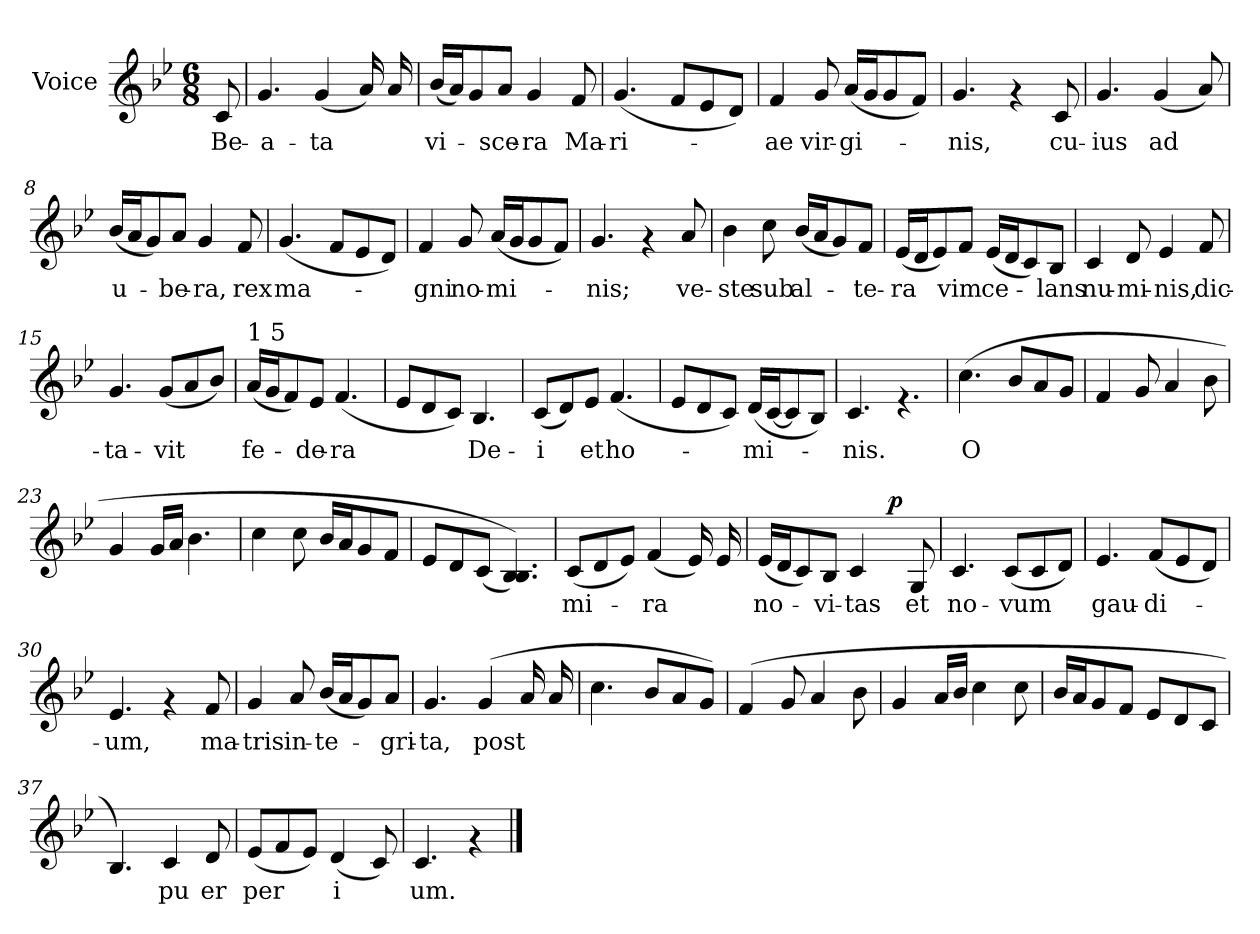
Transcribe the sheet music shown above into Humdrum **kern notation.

**kern	**text	**dynam
*part1	*part1	*part1
*staff1	*staff1	*staff1
*I"Voice	*	*
*clefG2	*	*
*k[b-e-]	*	*
*B-:	*	*
*M6/8	*	*
=1	=1	=1
!	!LO:LY:b	!
8c/	Be-	.
=2	=2	=2
!	!LO:LY:b	!
4.g/	-a-	.
!	!LO:LY:b	!
(<4g/	-ta	.
*tremolo	*	*
16a/)	.	.
16a/)	.	.
*Xtremolo	*	*
=3	=3	=3
!	!LO:LY:b	!
(<16b-/LL	vi-	.
16a/J)	.	.
8g/	.	.
!	!LO:LY:b	!
8a/J	-sce-	.
!	!LO:LY:b	!
4g/	-ra	.
!	!LO:LY:b	!
8f/	Ma-	.
=4	=4	=4
!	!LO:LY:b	!
(<4.g/	-ri-	.
8f/L	.	.
8e-/	.	.
8d/J)	.	.
=5	=5	=5
!	!LO:LY:b	!
4f/	-ae	.
!	!LO:LY:b	!
8g/	vir-	.
!	!LO:LY:b	!
(<16a/LL	-gi-	.
16g/J	.	.
8g/	.	.
8f/J)	.	.
=6	=6	=6
!	!LO:LY:b	!
4.g/	-nis,	.
4rf	.	.
!	!LO:LY:b	!
8c/	cu-	.
!!LO:LB:g=z
=7	=7	=7
!	!LO:LY:b	!
4.g/	-ius	.
!	!LO:LY:b	!
(<4g/	ad	.
8a/)	.	.
=8	=8	=8
!	!LO:LY:b	!
(<16b-/LL	u-	.
16a/J	.	.
8g/)	.	.
!	!LO:LY:b	!
8a/J	-be-	.
!	!LO:LY:b	!
4g/	-ra,	.
!	!LO:LY:b	!
8f/	rex	.
=9	=9	=9
!	!LO:LY:b	!
(<4.g/	ma-	.
8f/L	.	.
8e-/	.	.
8d/J)	.	.
=10	=10	=10
!	!LO:LY:b	!
4f/	-gni	.
!	!LO:LY:b	!
8g/	no-	.
!	!LO:LY:b	!
(<16a/LL	-mi-	.
16g/J	.	.
8g/	.	.
8f/J)	.	.
=11	=11	=11
!	!LO:LY:b	!
4.g/	-nis;	.
4rf	.	.
!	!LO:LY:b	!
8a/	ve-	.
!!LO:LB:g=z
=12	=12	=12
!	!LO:LY:b	!
4b-\	-ste	.
!	!LO:LY:b	!
8cc\	sub	.
!	!LO:LY:b	!
(<16b-/LL	al-	.
16a/J	.	.
8g/)	.	.
!	!LO:LY:b	!
8f/J	-te-	.
=13	=13	=13
!	!LO:LY:b	!
(<16e-/LL	-ra	.
16d/J	.	.
8e-/)	.	.
!	!LO:LY:b	!
8f/J	vim	.
!	!LO:LY:b	!
(<16e-/LL	ce-	.
16d/J	.	.
8c/)	.	.
!	!LO:LY:b	!
8B-/J	-lans	.
=14	=14	=14
!	!LO:LY:b	!
4c/	nu-	.
!	!LO:LY:b	!
8d/	-mi-	.
!	!LO:LY:b	!
4e-/	-nis,	.
!	!LO:LY:b	!
8f/	dic-	.
=15	=15	=15
!	!LO:LY:b	!
4.g/	-ta-	.
!	!LO:LY:b	!
(<8g/L	-vit	.
8a/	.	.
8b-/J)	.	.
!!LO:LB:g=z
=16	=16	=16
!LO:TX:a:t=1 5	!	!
!	!LO:LY:b	!
(<16a/LL	fe-	.
16g/J	.	.
8f/)	.	.
!	!LO:LY:b	!
8e-/J	-de-	.
!	!LO:LY:b	!
(<4.f/	-ra	.
=17	=17	=17
8e-/L	.	.
8d/	.	.
8c/J)	.	.
!	!LO:LY:b	!
4.B-/	De-	.
=18	=18	=18
!	!LO:LY:b	!
(<8c/L	-i	.
8d/)	.	.
!	!LO:LY:b	!
8e-/J	et	.
!	!LO:LY:b	!
(<4.f/	ho-	.
=19	=19	=19
8e-/L	.	.
8d/	.	.
8c/J)	.	.
!	!LO:LY:b	!
(<16d/LL	-mi-	.
[<16c/J	.	.
8c/]	.	.
8B-/J)	.	.
=20	=20	=20
!	!LO:LY:b	!
4.c/	-nis.	.
4.rf	.	.
!!LO:LB:g=z
=21	=21	=21
!	!LO:LY:b	!
(>4.cc\	O	.
8b-/L	.	.
8a/	.	.
8g/J	.	.
=22	=22	=22
4f/	.	.
8g/	.	.
4a/	.	.
8b-\	.	.
=23	=23	=23
4g/	.	.
16g/LL	.	.
16a/JJ	.	.
4.b-\	.	.
=24	=24	=24
4cc\	.	.
8cc\	.	.
16b-/LL	.	.
16a/J	.	.
8g/	.	.
8f/J	.	.
=25	=25	=25
8e-/L	.	.
8d/	.	.
(<8c/J	.	.
4.B-/ 4.B-/))	.	.
=26	=26	=26
!	!LO:LY:b	!
(<8c/L	mi-	.
8d/	.	.
8e-/J)	.	.
!	!LO:LY:b	!
(<4f/	-ra	.
*tremolo	*	*
16e-/)	.	.
16e-/)	.	.
*Xtremolo	*	*
=27	=27	=27
!	!LO:LY:b	!
*^	*	*
(<16e-/LL	2ryy	no-	.
16d/J	.	.	.
8c/)	.	.	.
!	!	!LO:LY:b	!
8B-/J	.	-vi-	.
!	!	!LO:LY:b	!
4c/	.	-tas	.
.	32ryy	.	.
!	!	!	!LO:DY:a
.	8..ryy	.	p
!	!	!LO:LY:b	!
8G/	.	et	.
!!LO:LB:g=z	!!
=28	=28	=28	=28
!	!	!LO:LY:b	!
*v	*v	*	*
4.c/	no-	.
!	!LO:LY:b	!
(<8c/L	-vum	.
8c/	.	.
8d/J)	.	.
=29	=29	=29
!	!LO:LY:b	!
4.e-/	gau-	.
!	!LO:LY:b	!
(<8f/L	-di-	.
8e-/	.	.
8d/J)	.	.
=30	=30	=30
!	!LO:LY:b	!
4.e-/	-um,	.
4rf	.	.
!	!LO:LY:b	!
8f/	ma-	.
=31	=31	=31
!	!LO:LY:b	!
4g/	-tris	.
!	!LO:LY:b	!
8a/	in-	.
!	!LO:LY:b	!
(<16b-/LL	-te-	.
16a/J	.	.
8g/)	.	.
!	!LO:LY:b	!
8a/J	-gri-	.
=32	=32	=32
!	!LO:LY:b	!
4.g/	-ta,	.
!	!LO:LY:b	!
(4g/	post	.
*tremolo	*	*
16a/	.	.
16a/	.	.
*Xtremolo	*	*
=33	=33	=33
4.cc\	.	.
8b-/L	.	.
8a/	.	.
8g/J)	.	.
!!LO:LB:g=z
=34	=34	=34
(4f/	.	.
8g/	.	.
4a/	.	.
8b-\	.	.
=35	=35	=35
4g/	.	.
16a/LL	.	.
16b-/JJ	.	.
4cc\	.	.
8cc\	.	.
=36	=36	=36
16b-/LL	.	.
16a/J	.	.
8g/	.	.
8f/J	.	.
8e-/L	.	.
8d/	.	.
8c/J	.	.
=37	=37	=37
4.B-/)	.	.
!	!LO:LY:b	!
4c/	pu	.
!	!LO:LY:b	!
8d/	er	.
=38	=38	=38
!	!LO:LY:b	!
(<8e-/L	per	.
8f/	.	.
8e-/J)	.	.
!	!LO:LY:b	!
(<4d/	i	.
8c/)	.	.
=39	=39	=39
!	!LO:LY:b	!
4.c/	um.	.
4rf	.	.
==	==	==
*-	*-	*-
